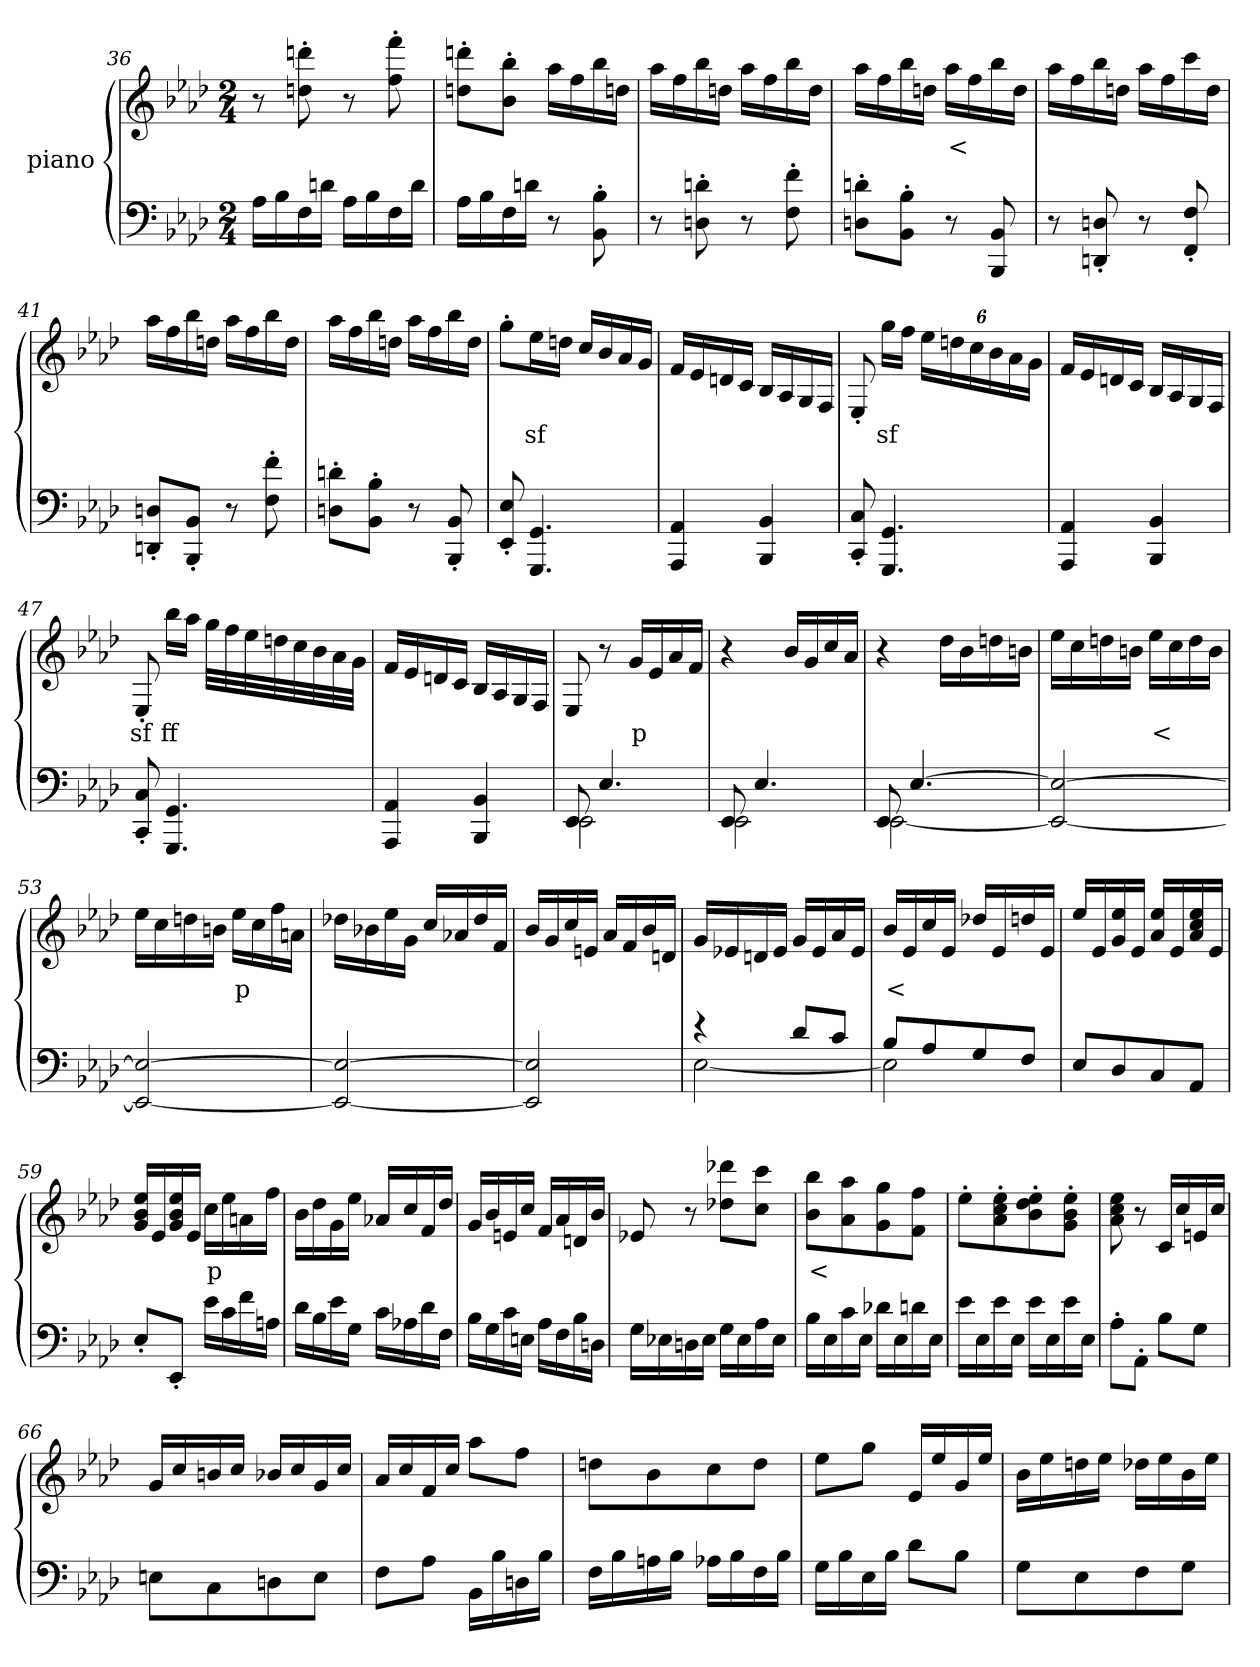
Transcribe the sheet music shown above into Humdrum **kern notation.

**kern	**kern	**text
*part2	*part1	*part1
*staff2	*staff1	*staff1
*	*I"piano	*
*clefF4	*clefG2	*
*k[b-e-a-d-]	*k[b-e-a-d-]	*
*A-:	*A-:	*
*M2/4	*M2/4	*
=36	=36	=36
16A-LL	8r	.
16B-	.	.
16F	8ddn'> 8dddn'>	.
16dnJJ	.	.
16A-LL	8r	.
16B-	.	.
16F	8ff'> 8fff'>	.
16dJJ	.	.
=37	=37	=37
16A-LL	8ddn'> 8dddn'>L	.
16B-	.	.
16F	8b-'> 8bb-'>J	.
16dnJJ	.	.
8r	16aa-LL	.
.	16ff	.
8BB-'> 8B-'>	16bb-	.
.	16ddnJJ	.
=38	=38	=38
8r	16aa-LL	.
.	16ff	.
8Dn'> 8dn'>	16bb-	.
.	16ddnJJ	.
8r	16aa-LL	.
.	16ff	.
8F'> 8f'>	16bb-	.
.	16ddJJ	.
=39	=39	=39
8Dn'> 8dn'>L	16aa-LL	.
.	16ff	.
8BB-'> 8B-'>J	16bb-	.
.	16ddnJJ	.
8r	16aa-LL	<
.	16ff	.
8BBB- 8BB-	16bb-	.
.	16ddJJ	.
=40	=40	=40
8r	16aa-LL	.
.	16ff	.
8DDn'> 8Dn'>	16bb-	.
.	16ddnJJ	.
8r	16aa-LL	.
.	16ff	.
8FF'> 8F'>	16ccc	.
.	16ddJJ	.
=41	=41	=41
8DDn'> 8Dn'>L	16aa-LL	.
.	16ff	.
8BBB-'> 8BB-'>J	16bb-	.
.	16ddnJJ	.
8r	16aa-LL	.
.	16ff	.
8F'> 8f'>	16bb-	.
.	16ddJJ	.
=42	=42	=42
8Dn'> 8dn'>L	16aa-LL	.
.	16ff	.
8BB-'> 8B-'>J	16bb-	.
.	16ddnJJ	.
8r	16aa-LL	.
.	16ff	.
8BBB-'> 8BB-'>	16bb-	.
.	16ddJJ	.
=43	=43	=43
8EE-'> 8E-'>	8gg'>L	.
4.GGG 4.GG	16ee-L	sf
.	16ddnJJ	.
.	16ccLL	.
.	16b-	.
.	16a-	.
.	16gJJ	.
=44	=44	=44
4AAA- 4AA-	16fLL	.
.	16e-	.
.	16dn	.
.	16cJJ	.
4BBB- 4BB-	16B-LL	.
.	16A-	.
.	16G	.
.	16FJJ	.
=45	=45	=45
8CC'> 8C'>	8E-'>	.
4.GGG 4.GG	16ggLL	sf
.	16ffJJ	.
.	24ee-LL	.
.	24ddn	.
.	24cc	.
.	24b-	.
.	24a-	.
.	24gJJ	.
=46	=46	=46
4AAA- 4AA-	16fLL	.
.	16e-	.
.	16dn	.
.	16cJJ	.
4BBB- 4BB-	16B-LL	.
.	16A-	.
.	16G	.
.	16FJJ	.
=47	=47	=47
8CC'> 8C'>	8E-'>	sf
4.GGG 4.GG	16bb-LL	ff
.	16aa-JJ	.
.	32ggLLL	.
.	32ff	.
.	32ee-	.
.	32ddn	.
.	32cc	.
.	32b-	.
.	32a-	.
.	32gJJJ	.
=48	=48	=48
4AAA- 4AA-	16fLL	.
.	16e-	.
.	16dn	.
.	16cJJ	.
4BBB- 4BB-	16B-LL	.
.	16A-	.
.	16G	.
.	16FJJ	.
=49	=49	=49
*^	*	*
8EE-	2EE-	8E-	.
4.E-	.	8r	.
.	.	16gLL	p
.	.	16e-	.
.	.	16a-	.
.	.	16fJJ	.
=50	=50	=50	=50
8EE-	2EE-	4r	.
4.E-	.	.	.
.	.	16b-LL	.
.	.	16g	.
.	.	16cc	.
.	.	16a-JJ	.
=51	=51	=51	=51
8EE-	[2EE-	4r	.
[4.E-	.	.	.
.	.	16dd-LL	.
.	.	16b-	.
.	.	16ddn	.
.	.	16bnJJ	.
*v	*v	*	*
=52	=52	=52
2EE-_ 2E-_	16ee-LL	.
.	16cc	.
.	16ddn	.
.	16bnJJ	.
.	16ee-LL	<
.	16cc	.
.	16dd	.
.	16bJJ	.
=53	=53	=53
2EE-_ 2E-_	16ee-LL	.
.	16cc	.
.	16ddn	.
.	16bnJJ	.
.	16ee-LL	p
.	16cc	.
.	16ff	.
.	16anJJ	.
=54	=54	=54
2EE-_ 2E-_	16dd-XLL	.
.	16b-X	.
.	16ee-	.
.	16gJJ	.
.	16ccLL	.
.	16a-X	.
.	16dd-	.
.	16fJJ	.
=55	=55	=55
2EE-] 2E-]	16b-LL	.
.	16g	.
.	16cc	.
.	16enJJ	.
.	16a-LL	.
.	16f	.
.	16b-	.
.	16dnJJ	.
=56	=56	=56
*^	*	*
4r	[2E-	16gLL	.
.	.	16e-X	.
.	.	16dn	.
.	.	16e-JJ	.
8d-L	.	16gLL	.
.	.	16e-	.
8cJ	.	16a-	.
.	.	16e-JJ	.
=57	=57	=57	=57
8B-L	2E-]	16b-LL	<
.	.	16e-	.
8A-	.	16cc	.
.	.	16e-JJ	.
8G	.	16dd-XLL	.
.	.	16e-	.
8FJ	.	16ddn	.
.	.	16e-JJ	.
*v	*v	*	*
=58	=58	=58
8E-L	16ee-LL	.
.	16e-	.
8D-	16g 16ee-	.
.	16e-JJ	.
8C	16a- 16ee-LL	.
.	16e-	.
8AA-J	16a- 16cc 16ee-	.
.	16e-JJ	.
=59	=59	=59
8E-'>L	16g 16b- 16ee-LL	.
.	16e-	.
8EE-'>J	16g 16b- 16ee-	.
.	16e-JJ	.
16e-LL	16ccLL	p
16c	16ee-	.
16f	16an	.
16AnJJ	16ffJJ	.
=60	=60	=60
16d-LL	16b-LL	.
16B-	16dd-	.
16e-	16g	.
16GJJ	16ee-JJ	.
16cLL	16a-XLL	.
16A-X	16cc	.
16d-	16f	.
16FJJ	16dd-JJ	.
=61	=61	=61
16B-LL	16gLL	.
16G	16b-	.
16c	16en	.
16EnJJ	16ccJJ	.
16A-LL	16fLL	.
16F	16a-	.
16B-	16dn	.
16DnJJ	16b-JJ	.
=62	=62	=62
16GLL	8e-X	.
16E-X	.	.
16Dn	8r	.
16E-JJ	.	.
16GLL	8dd-X 8ddd-XL	.
16E-	.	.
16A-	8cc 8cccJ	.
16E-JJ	.	.
=63	=63	=63
16B-LL	8b- 8bb-L	<
16E-	.	.
16c	8a- 8aa-	.
16E-JJ	.	.
16d-XLL	8g 8gg	.
16E-	.	.
16dn	8f 8ffJ	.
16E-JJ	.	.
=64	=64	=64
16e-LL	8ee-'>L	.
16E-	.	.
16e-	8a-'> 8cc'> 8ee-'>	.
16E-JJ	.	.
16e-LL	8b-'> 8dd-'> 8ee-'>	.
16E-	.	.
16e-	8g'> 8b-'> 8ee-'>J	.
16E-JJ	.	.
=65	=65	=65
8A-'>L	8a- 8cc 8ee-	.
8AA-'>J	8r	.
8B-L	16cLL	.
.	16cc	.
8GJ	16en	.
.	16ccJJ	.
=66	=66	=66
8EnL	16gLL	.
.	16cc	.
8C	16bn	.
.	16ccJJ	.
8Dn	16b-XLL	.
.	16cc	.
8EJ	16g	.
.	16ccJJ	.
=67	=67	=67
8FL	16a-LL	.
.	16cc	.
8A-J	16f	.
.	16ccJJ	.
16BB-LL	8aa-L	.
16B-	.	.
16Dn	8ffJ	.
16B-JJ	.	.
=68	=68	=68
16FLL	8ddnL	.
16B-	.	.
16An	8b-	.
16B-JJ	.	.
16A-XLL	8cc	.
16B-	.	.
16F	8ddJ	.
16B-JJ	.	.
=69	=69	=69
16GLL	8ee-L	.
16B-	.	.
16E-	8ggJ	.
16B-JJ	.	.
8d-L	16e-LL	.
.	16ee-	.
8B-J	16g	.
.	16ee-JJ	.
=70	=70	=70
8GL	16b-LL	.
.	16ee-	.
8E-	16ddn	.
.	16ee-JJ	.
8F	16dd-XLL	.
.	16ee-	.
8GJ	16b-	.
.	16ee-JJ	.
=	=	=
*-	*-	*-
